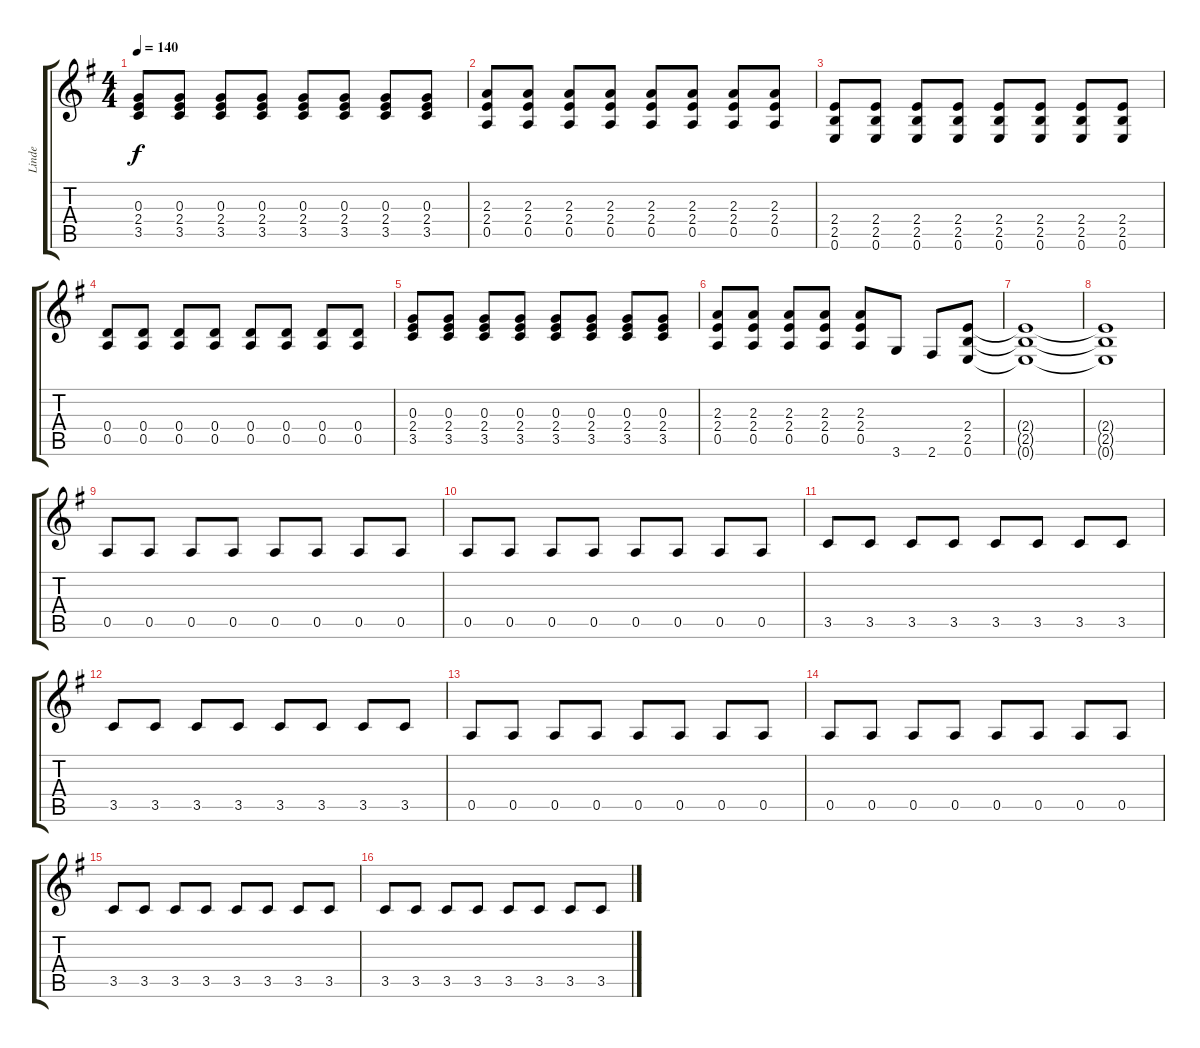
\track ("Linde" "Linde") {instrument overdrivenguitar}
\staff {score tabs}
\tuning (E4 B3 G3 D3 A2 E2) {hide}
\ts (4 4)
\tempo 140
\clef g2
\ks eminor
(0.3 2.4 3.5).8{dy f} (0.3 2.4 3.5).8 (0.3 2.4 3.5).8 (0.3 2.4 3.5).8 (0.3 2.4 3.5).8 (0.3 2.4 3.5).8 (0.3 2.4 3.5).8 (0.3 2.4 3.5).8 |
(2.3 2.4 0.5).8 (2.3 2.4 0.5).8 (2.3 2.4 0.5).8 (2.3 2.4 0.5).8 (2.3 2.4 0.5).8 (2.3 2.4 0.5).8 (2.3 2.4 0.5).8 (2.3 2.4 0.5).8 |
(2.4 2.5 0.6).8 (2.4 2.5 0.6).8 (2.4 2.5 0.6).8 (2.4 2.5 0.6).8 (2.4 2.5 0.6).8 (2.4 2.5 0.6).8 (2.4 2.5 0.6).8 (2.4 2.5 0.6).8 |
(0.4 0.5).8 (0.4 0.5).8 (0.4 0.5).8 (0.4 0.5).8 (0.4 0.5).8 (0.4 0.5).8 (0.4 0.5).8 (0.4 0.5).8 |
(0.3 2.4 3.5).8 (0.3 2.4 3.5).8 (0.3 2.4 3.5).8 (0.3 2.4 3.5).8 (0.3 2.4 3.5).8 (0.3 2.4 3.5).8 (0.3 2.4 3.5).8 (0.3 2.4 3.5).8 |
(2.3 2.4 0.5).8 (2.3 2.4 0.5).8 (2.3 2.4 0.5).8 (2.3 2.4 0.5).8 (2.3 2.4 0.5).8 3.6.8 2.6.8 (2.4 2.5 0.6).8 |
(2.4{t} 2.5{t} 0.6{t}).1 |
(2.4{t} 2.5{t} 0.6{t}).1 |
0.5.8 0.5.8 0.5.8 0.5.8 0.5.8 0.5.8 0.5.8 0.5.8 |
0.5.8 0.5.8 0.5.8 0.5.8 0.5.8 0.5.8 0.5.8 0.5.8 |
3.5.8 3.5.8 3.5.8 3.5.8 3.5.8 3.5.8 3.5.8 3.5.8 |
3.5.8 3.5.8 3.5.8 3.5.8 3.5.8 3.5.8 3.5.8 3.5.8 |
0.5.8 0.5.8 0.5.8 0.5.8 0.5.8 0.5.8 0.5.8 0.5.8 |
0.5.8 0.5.8 0.5.8 0.5.8 0.5.8 0.5.8 0.5.8 0.5.8 |
3.5.8 3.5.8 3.5.8 3.5.8 3.5.8 3.5.8 3.5.8 3.5.8 |
3.5.8 3.5.8 3.5.8 3.5.8 3.5.8 3.5.8 3.5.8 3.5.8
